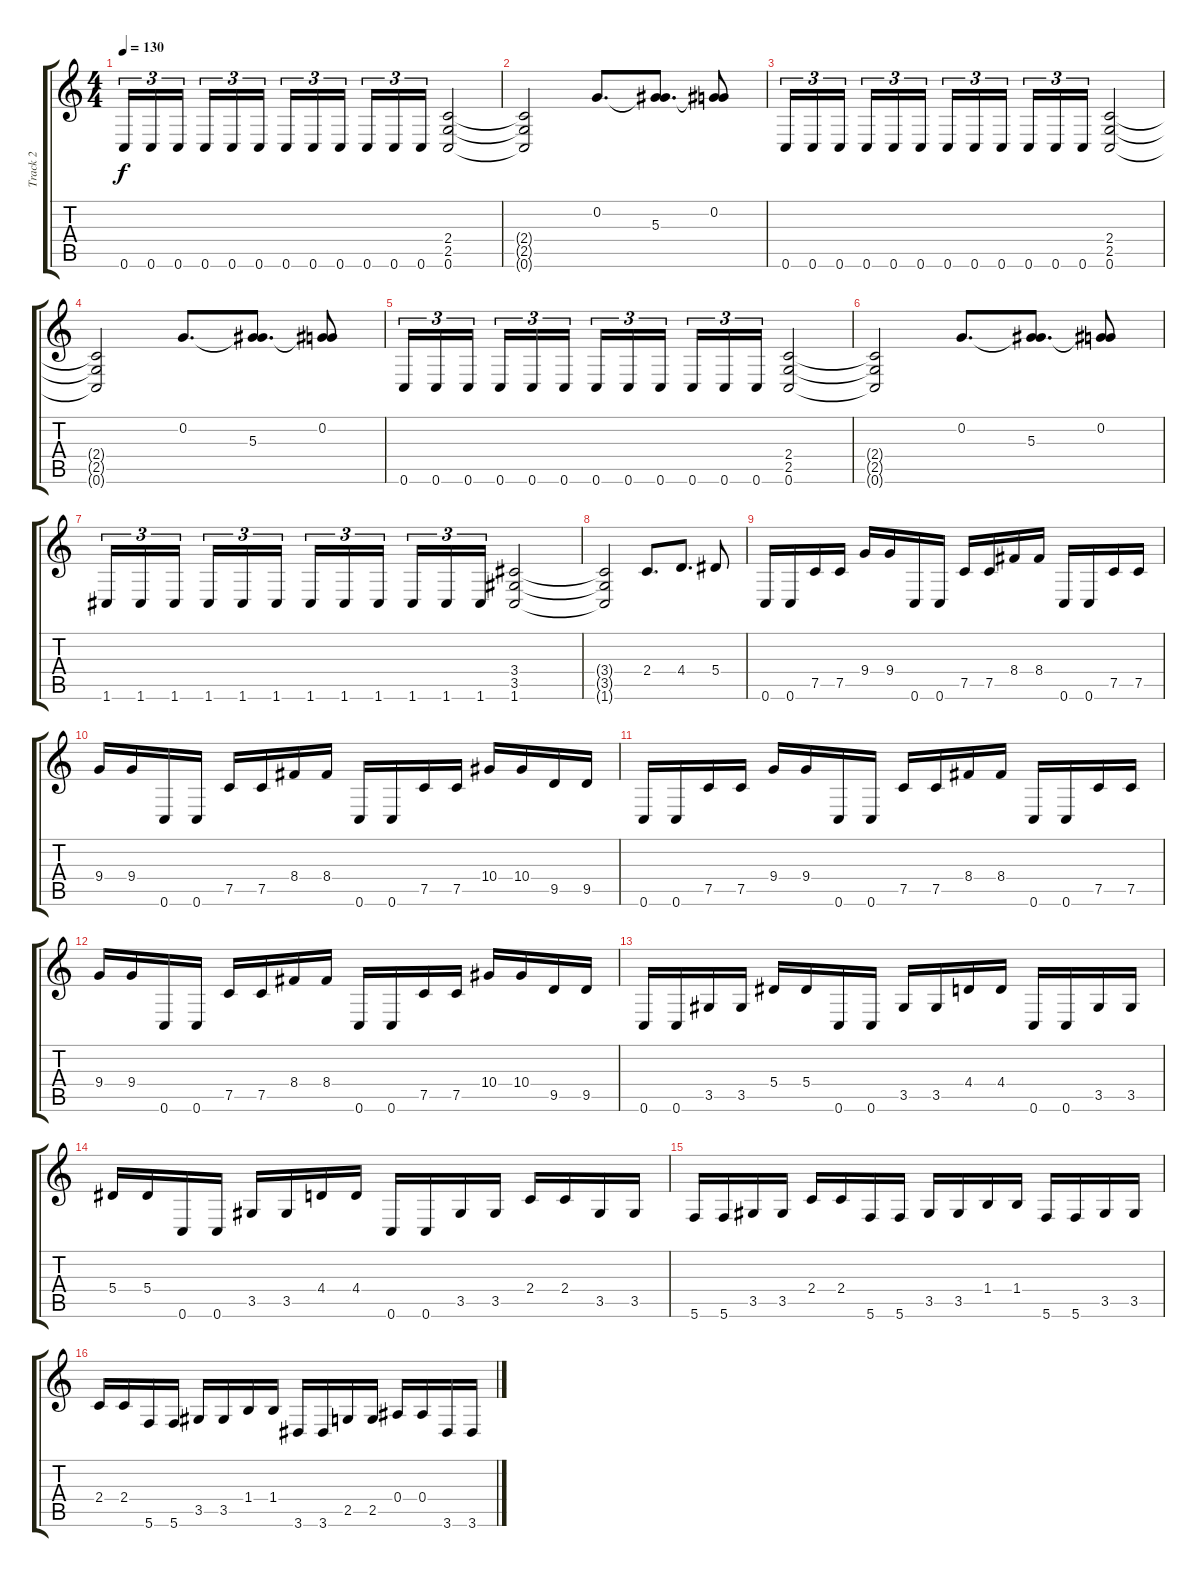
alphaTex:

\track ("Track 2" "Track 2") {instrument distortionguitar}
\staff {score tabs}
\tuning (C4 G3 Eb3 Bb2 F2 C2) {hide}
\ts (4 4)
\tempo 130
\clef g2
\ks c
0.6.16{tu (3 2) dy f} 0.6.16{tu (3 2)} 0.6.16{tu (3 2)} 0.6.16{tu (3 2)} 0.6.16{tu (3 2)} 0.6.16{tu (3 2)} 0.6.16{tu (3 2)} 0.6.16{tu (3 2)} 0.6.16{tu (3 2)} 0.6.16{tu (3 2)} 0.6.16{tu (3 2)} 0.6.16{tu (3 2)} (2.4 2.5 0.6).2 |
(2.4{t} 2.5{t} 0.6{t}).2 0.2.8{d} (0.2{t} 5.3).8{d} (0.2 5.3{t}).8 |
0.6.16{tu (3 2)} 0.6.16{tu (3 2)} 0.6.16{tu (3 2)} 0.6.16{tu (3 2)} 0.6.16{tu (3 2)} 0.6.16{tu (3 2)} 0.6.16{tu (3 2)} 0.6.16{tu (3 2)} 0.6.16{tu (3 2)} 0.6.16{tu (3 2)} 0.6.16{tu (3 2)} 0.6.16{tu (3 2)} (2.4 2.5 0.6).2 |
(2.4{t} 2.5{t} 0.6{t}).2 0.2.8{d} (0.2{t} 5.3).8{d} (0.2 5.3{t}).8 |
0.6.16{tu (3 2)} 0.6.16{tu (3 2)} 0.6.16{tu (3 2)} 0.6.16{tu (3 2)} 0.6.16{tu (3 2)} 0.6.16{tu (3 2)} 0.6.16{tu (3 2)} 0.6.16{tu (3 2)} 0.6.16{tu (3 2)} 0.6.16{tu (3 2)} 0.6.16{tu (3 2)} 0.6.16{tu (3 2)} (2.4 2.5 0.6).2 |
(2.4{t} 2.5{t} 0.6{t}).2 0.2.8{d} (0.2{t} 5.3).8{d} (0.2 5.3{t}).8 |
1.6.16{tu (3 2)} 1.6.16{tu (3 2)} 1.6.16{tu (3 2)} 1.6.16{tu (3 2)} 1.6.16{tu (3 2)} 1.6.16{tu (3 2)} 1.6.16{tu (3 2)} 1.6.16{tu (3 2)} 1.6.16{tu (3 2)} 1.6.16{tu (3 2)} 1.6.16{tu (3 2)} 1.6.16{tu (3 2)} (3.4 3.5 1.6).2 |
(3.4{t} 3.5{t} 1.6{t}).2 2.4.8{d} 4.4.8{d} 5.4.8 |
0.6.16 0.6.16 7.5.16 7.5.16 9.4.16 9.4.16 0.6.16 0.6.16 7.5.16 7.5.16 8.4.16 8.4.16 0.6.16 0.6.16 7.5.16 7.5.16 |
9.4.16 9.4.16 0.6.16 0.6.16 7.5.16 7.5.16 8.4.16 8.4.16 0.6.16 0.6.16 7.5.16 7.5.16 10.4.16 10.4.16 9.5.16 9.5.16 |
0.6.16 0.6.16 7.5.16 7.5.16 9.4.16 9.4.16 0.6.16 0.6.16 7.5.16 7.5.16 8.4.16 8.4.16 0.6.16 0.6.16 7.5.16 7.5.16 |
9.4.16 9.4.16 0.6.16 0.6.16 7.5.16 7.5.16 8.4.16 8.4.16 0.6.16 0.6.16 7.5.16 7.5.16 10.4.16 10.4.16 9.5.16 9.5.16 |
0.6.16 0.6.16 3.5.16 3.5.16 5.4.16 5.4.16 0.6.16 0.6.16 3.5.16 3.5.16 4.4.16 4.4.16 0.6.16 0.6.16 3.5.16 3.5.16 |
5.4.16 5.4.16 0.6.16 0.6.16 3.5.16 3.5.16 4.4.16 4.4.16 0.6.16 0.6.16 3.5.16 3.5.16 2.4.16 2.4.16 3.5.16 3.5.16 |
5.6.16 5.6.16 3.5.16 3.5.16 2.4.16 2.4.16 5.6.16 5.6.16 3.5.16 3.5.16 1.4.16 1.4.16 5.6.16 5.6.16 3.5.16 3.5.16 |
2.4.16 2.4.16 5.6.16 5.6.16 3.5.16 3.5.16 1.4.16 1.4.16 3.6.16 3.6.16 2.5.16 2.5.16 0.4.16 0.4.16 3.6.16 3.6.16
